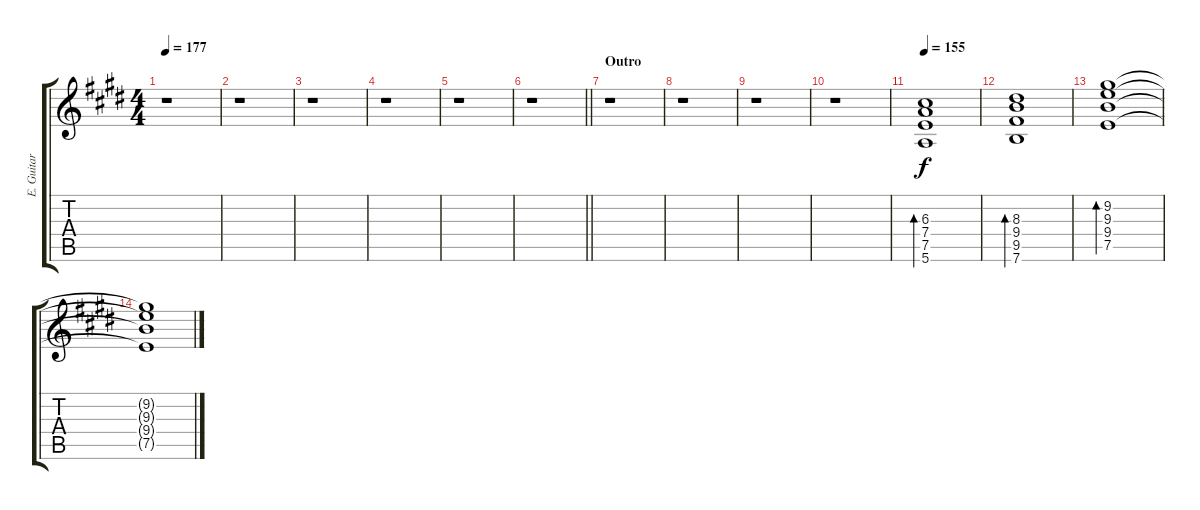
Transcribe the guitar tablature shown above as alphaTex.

\track ("E. Guitar V" "E. Guitar ") {instrument electricguitarclean}
\staff {score tabs}
\tuning (E4 B3 G3 D3 A2 E2) {hide}
\ts (4 4)
\tempo 177
\clef g2
\ks e
r.1{dy f} |
r.1 |
r.1 |
r.1 |
r.1 |
\barLineRight lightlight
r.1 |
\section ("" "Outro")
r.1 |
r.1 |
r.1 |
r.1 |
\tempo 155
(6.3 7.4 7.5 5.6).1{bd 480} |
(8.3 9.4 9.5 7.6).1{bd 480} |
(9.2 9.3 9.4 7.5).1{bd 480} |
(9.2{t} 9.3{t} 9.4{t} 7.5{t}).1
